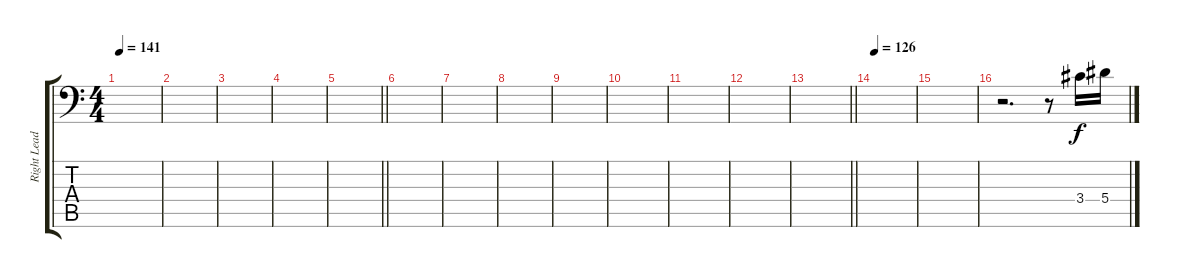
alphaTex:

\track ("Right Lead 2" "Right Lead") {instrument distortionguitar}
\staff {score tabs}
\tuning (C4 G3 Eb3 Bb2 F2 Bb1) {hide}
\ts (4 4)
\tempo 141
\clef f4
\ks c
|
|
|
|
\barLineRight lightlight
|
\section ("" "")
|
|
|
|
|
|
|
\barLineRight lightlight
|
\section ("" "")
\tempo 126
|
|
r.2{d} r.8 3.4.16 5.4.16
